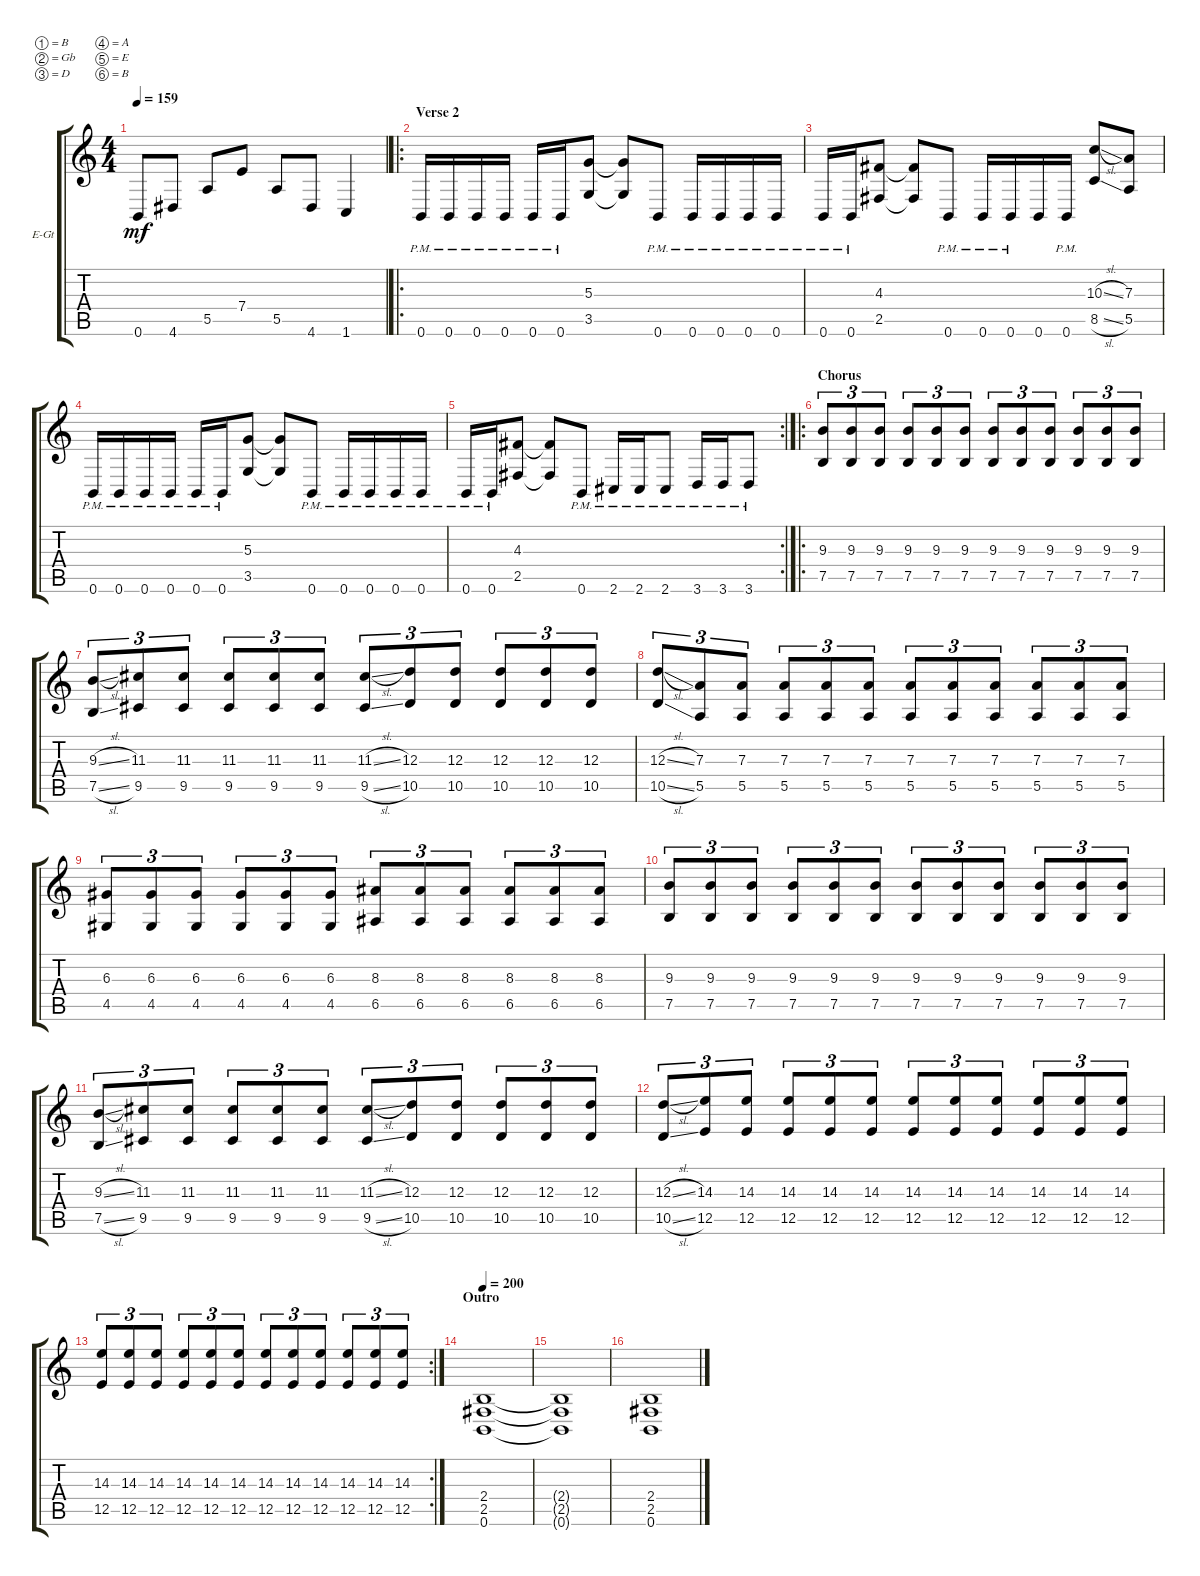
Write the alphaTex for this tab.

\bracketExtendMode groupsimilarinstruments
\firstSystemTrackNameOrientation horizontal
\otherSystemsTrackNameOrientation horizontal
\track ("Electric Guitar 1" "E-Gt") {instrument distortionguitar}
\staff {score tabs}
\tuning (B3 Gb3 D3 A2 E2 B1)
\ts (4 4)
\tempo 159
\clef g2
\ks c
0.6.8{dy mf} 4.6.8 5.5.8 7.4.8 5.5.8 4.6.8 1.6.4 |
\ro
\section ("" "Verse 2")
0.6{pm}.16 0.6{pm}.16 0.6{pm}.16 0.6{pm}.16 0.6{pm}.16 0.6{pm}.16 (3.5 5.3).8 (3.5{t} 5.3{t}).8 0.6{pm}.8 0.6{pm}.16 0.6{pm}.16 0.6{pm}.16 0.6{pm}.16 |
0.6{pm}.16 0.6{pm}.16 (2.5 4.3).8 (2.5{t} 4.3{t}).8 0.6{pm}.8 0.6{pm}.16 0.6{pm}.16 0.6.16 0.6{pm}.16 (8.5{sl} 10.3{sl}).8 (5.5 7.3).8 |
0.6{pm}.16 0.6{pm}.16 0.6{pm}.16 0.6{pm}.16 0.6{pm}.16 0.6{pm}.16 (3.5 5.3).8 (3.5{t} 5.3{t}).8 0.6{pm}.8 0.6{pm}.16 0.6{pm}.16 0.6{pm}.16 0.6{pm}.16 |
\rc 2
0.6{pm}.16 0.6{pm}.16 (2.5 4.3).8 (2.5{t} 4.3{t}).8 0.6{pm}.8 2.6{pm}.16 2.6{pm}.16 2.6{pm}.8 3.6{pm}.16 3.6{pm}.16 3.6{pm}.8 |
\ro
\section ("" "Chorus")
(7.5 9.3).8{tu (3 2)} (7.5 9.3).8{tu (3 2)} (7.5 9.3).8{tu (3 2)} (7.5 9.3).8{tu (3 2)} (7.5 9.3).8{tu (3 2)} (7.5 9.3).8{tu (3 2)} (7.5 9.3).8{tu (3 2)} (7.5 9.3).8{tu (3 2)} (7.5 9.3).8{tu (3 2)} (7.5 9.3).8{tu (3 2)} (7.5 9.3).8{tu (3 2)} (7.5 9.3).8{tu (3 2)} |
(7.5{sl} 9.3{sl}).8{tu (3 2)} (9.5 11.3).8{tu (3 2)} (9.5 11.3).8{tu (3 2)} (9.5 11.3).8{tu (3 2)} (9.5 11.3).8{tu (3 2)} (9.5 11.3).8{tu (3 2)} (9.5{sl} 11.3{sl}).8{tu (3 2)} (10.5 12.3).8{tu (3 2)} (10.5 12.3).8{tu (3 2)} (10.5 12.3).8{tu (3 2)} (10.5 12.3).8{tu (3 2)} (10.5 12.3).8{tu (3 2)} |
(10.5{sl} 12.3{sl}).8{tu (3 2)} (5.5 7.3).8{tu (3 2)} (5.5 7.3).8{tu (3 2)} (5.5 7.3).8{tu (3 2)} (5.5 7.3).8{tu (3 2)} (5.5 7.3).8{tu (3 2)} (5.5 7.3).8{tu (3 2)} (5.5 7.3).8{tu (3 2)} (5.5 7.3).8{tu (3 2)} (5.5 7.3).8{tu (3 2)} (5.5 7.3).8{tu (3 2)} (5.5 7.3).8{tu (3 2)} |
(4.5 6.3).8{tu (3 2)} (4.5 6.3).8{tu (3 2)} (4.5 6.3).8{tu (3 2)} (4.5 6.3).8{tu (3 2)} (4.5 6.3).8{tu (3 2)} (4.5 6.3).8{tu (3 2)} (6.5 8.3).8{tu (3 2)} (6.5 8.3).8{tu (3 2)} (6.5 8.3).8{tu (3 2)} (6.5 8.3).8{tu (3 2)} (6.5 8.3).8{tu (3 2)} (6.5 8.3).8{tu (3 2)} |
(7.5 9.3).8{tu (3 2)} (7.5 9.3).8{tu (3 2)} (7.5 9.3).8{tu (3 2)} (7.5 9.3).8{tu (3 2)} (7.5 9.3).8{tu (3 2)} (7.5 9.3).8{tu (3 2)} (7.5 9.3).8{tu (3 2)} (7.5 9.3).8{tu (3 2)} (7.5 9.3).8{tu (3 2)} (7.5 9.3).8{tu (3 2)} (7.5 9.3).8{tu (3 2)} (7.5 9.3).8{tu (3 2)} |
(7.5{sl} 9.3{sl}).8{tu (3 2)} (9.5 11.3).8{tu (3 2)} (9.5 11.3).8{tu (3 2)} (9.5 11.3).8{tu (3 2)} (9.5 11.3).8{tu (3 2)} (9.5 11.3).8{tu (3 2)} (9.5{sl} 11.3{sl}).8{tu (3 2)} (10.5 12.3).8{tu (3 2)} (10.5 12.3).8{tu (3 2)} (10.5 12.3).8{tu (3 2)} (10.5 12.3).8{tu (3 2)} (10.5 12.3).8{tu (3 2)} |
(10.5{sl} 12.3{sl}).8{tu (3 2)} (12.5 14.3).8{tu (3 2)} (12.5 14.3).8{tu (3 2)} (12.5 14.3).8{tu (3 2)} (12.5 14.3).8{tu (3 2)} (12.5 14.3).8{tu (3 2)} (12.5 14.3).8{tu (3 2)} (12.5 14.3).8{tu (3 2)} (12.5 14.3).8{tu (3 2)} (12.5 14.3).8{tu (3 2)} (12.5 14.3).8{tu (3 2)} (12.5 14.3).8{tu (3 2)} |
\rc 2
(12.5 14.3).8{tu (3 2)} (12.5 14.3).8{tu (3 2)} (12.5 14.3).8{tu (3 2)} (12.5 14.3).8{tu (3 2)} (12.5 14.3).8{tu (3 2)} (12.5 14.3).8{tu (3 2)} (12.5 14.3).8{tu (3 2)} (12.5 14.3).8{tu (3 2)} (12.5 14.3).8{tu (3 2)} (12.5 14.3).8{tu (3 2)} (12.5 14.3).8{tu (3 2)} (12.5 14.3).8{tu (3 2)} |
\section ("" "Outro")
\tempo 200
(0.6 2.5 2.4).1 |
(0.6{t} 2.5{t} 2.4{t}).1 |
(0.6 2.5 2.4).1
